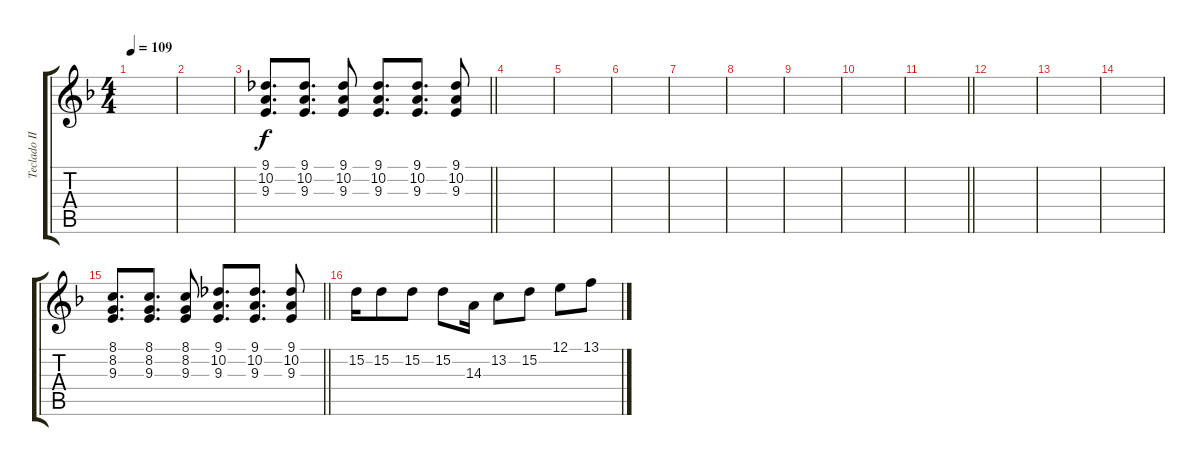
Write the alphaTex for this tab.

\track ("Teclado II" "Teclado II") {instrument accordion}
\staff {score tabs}
\tuning (E4 B3 G3 D3 A2 E2) {hide}
\ts (4 4)
\tempo 109
\clef g2
\ks dminor
|
|
\barLineRight lightlight
(9.1 10.2 9.3).8{d} (9.1 10.2 9.3).8{d} (9.1 10.2 9.3).8 (9.1 10.2 9.3).8{d} (9.1 10.2 9.3).8{d} (9.1 10.2 9.3).8 |
|
|
|
|
|
|
|
\barLineRight lightlight
|
|
|
|
\barLineRight lightlight
(8.1 8.2 9.3).8{d} (8.1 8.2 9.3).8{d} (8.1 8.2 9.3).8 (9.1 10.2 9.3).8{d} (9.1 10.2 9.3).8{d} (9.1 10.2 9.3).8 |
15.2.16 15.2.8 15.2.8 15.2.8 14.3.16 13.2.8 15.2.8 12.1.8 13.1.8
